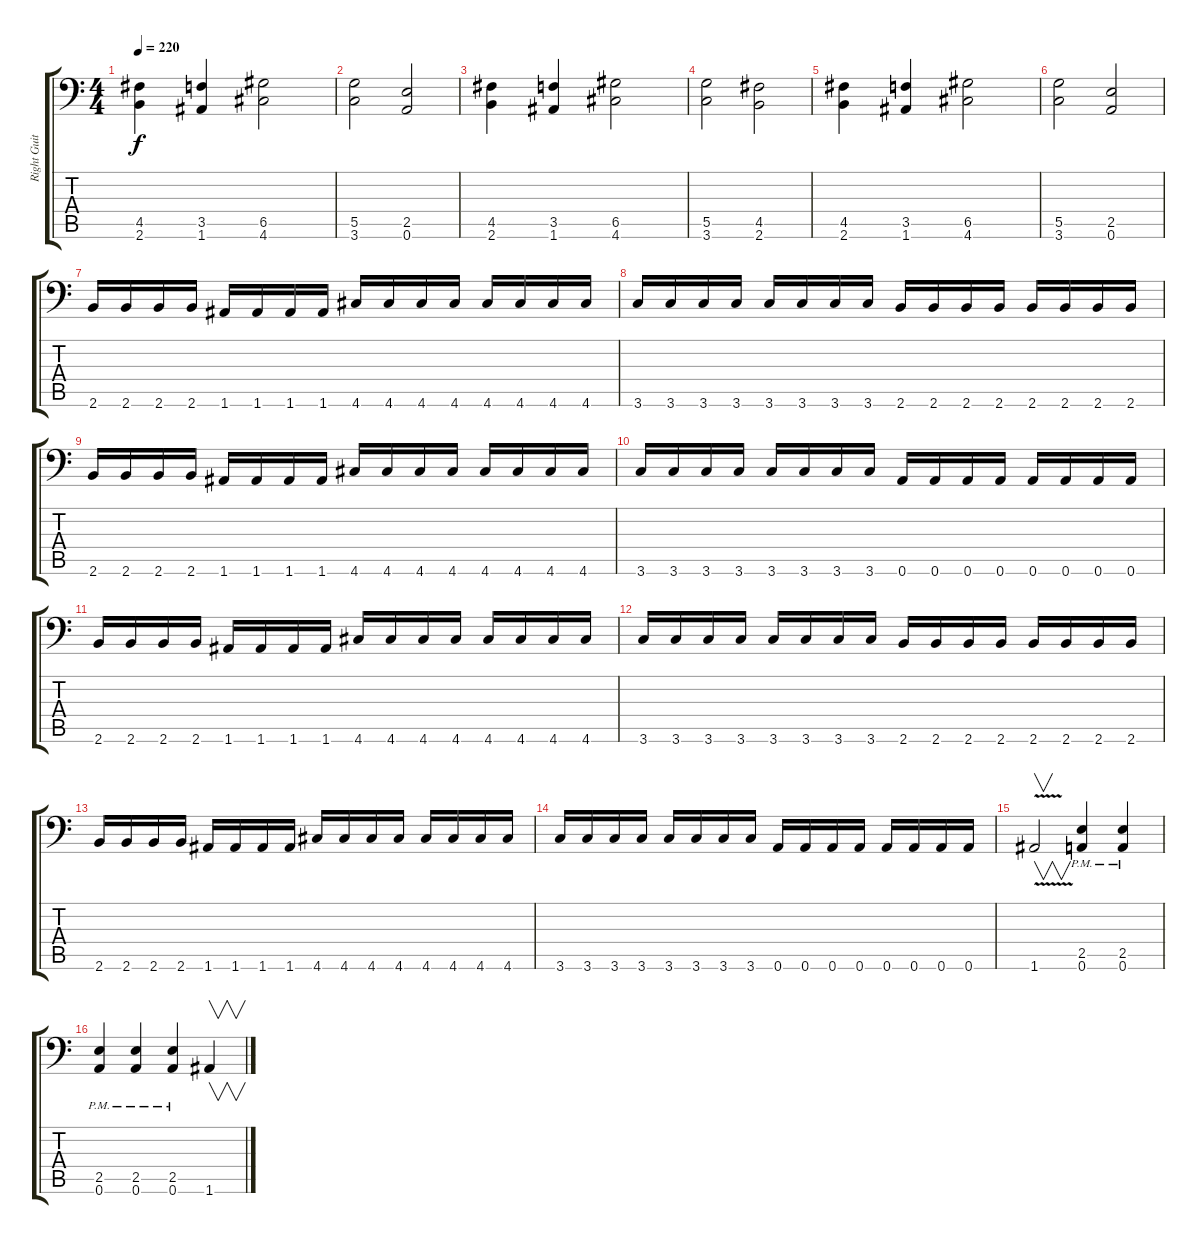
\track ("Right Guitar" "Right Guit") {instrument overdrivenguitar}
\staff {score tabs}
\tuning (A3 E3 C3 G2 D2 A1) {hide}
\ts (4 4)
\tempo 220
\clef f4
\ks c
(4.5 2.6).4{dy f} (3.5 1.6).4 (6.5 4.6).2 |
(5.5 3.6).2 (2.5 0.6).2 |
(4.5 2.6).4 (3.5 1.6).4 (6.5 4.6).2 |
(5.5 3.6).2 (4.5 2.6).2 |
(4.5 2.6).4 (3.5 1.6).4 (6.5 4.6).2 |
(5.5 3.6).2 (2.5 0.6).2 |
2.6.16 2.6.16 2.6.16 2.6.16 1.6.16 1.6.16 1.6.16 1.6.16 4.6.16 4.6.16 4.6.16 4.6.16 4.6.16 4.6.16 4.6.16 4.6.16 |
3.6.16 3.6.16 3.6.16 3.6.16 3.6.16 3.6.16 3.6.16 3.6.16 2.6.16 2.6.16 2.6.16 2.6.16 2.6.16 2.6.16 2.6.16 2.6.16 |
2.6.16 2.6.16 2.6.16 2.6.16 1.6.16 1.6.16 1.6.16 1.6.16 4.6.16 4.6.16 4.6.16 4.6.16 4.6.16 4.6.16 4.6.16 4.6.16 |
3.6.16 3.6.16 3.6.16 3.6.16 3.6.16 3.6.16 3.6.16 3.6.16 0.6.16 0.6.16 0.6.16 0.6.16 0.6.16 0.6.16 0.6.16 0.6.16 |
2.6.16 2.6.16 2.6.16 2.6.16 1.6.16 1.6.16 1.6.16 1.6.16 4.6.16 4.6.16 4.6.16 4.6.16 4.6.16 4.6.16 4.6.16 4.6.16 |
3.6.16 3.6.16 3.6.16 3.6.16 3.6.16 3.6.16 3.6.16 3.6.16 2.6.16 2.6.16 2.6.16 2.6.16 2.6.16 2.6.16 2.6.16 2.6.16 |
2.6.16 2.6.16 2.6.16 2.6.16 1.6.16 1.6.16 1.6.16 1.6.16 4.6.16 4.6.16 4.6.16 4.6.16 4.6.16 4.6.16 4.6.16 4.6.16 |
3.6.16 3.6.16 3.6.16 3.6.16 3.6.16 3.6.16 3.6.16 3.6.16 0.6.16 0.6.16 0.6.16 0.6.16 0.6.16 0.6.16 0.6.16 0.6.16 |
1.6{v}.2{v} (2.5{pm} 0.6{pm}).4 (2.5{pm} 0.6{pm}).4 |
(2.5{pm} 0.6{pm}).4 (2.5{pm} 0.6{pm}).4 (2.5{pm} 0.6{pm}).4 1.6.4{v}
